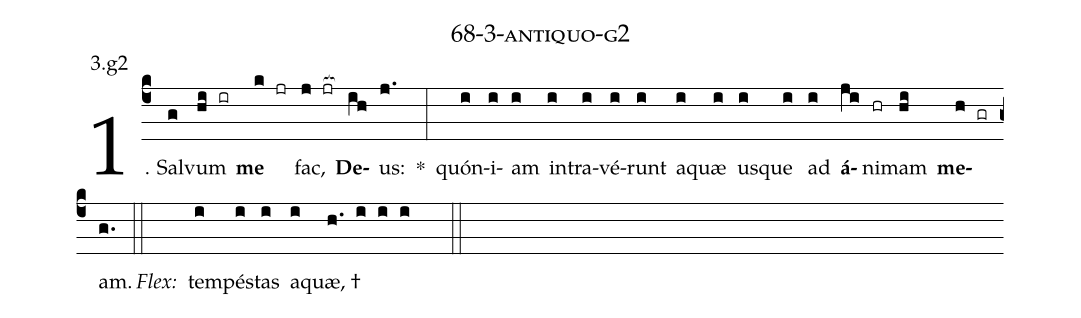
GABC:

name: 68-3-antiquo-g2;
annotation: 3.g2;
%%
(c4)1. Sal(g)vum(hi ir) <b>me</b>(k jr) fac,(j jr[ocb:1{]) <b>De</b>(ih[ocb:0}])us:(j.) *(:) quón(i)i(i)am(i) in(i)tra(i)vé(i)runt(i) a(i)quæ(i) us(i)que(i) ad(i) <b>á</b>(ji)ni(hr)mam(hi) <b>me</b>(h gr)am.(g.) (::)
<i>Flex:</i>()  tem(i)pés(i)tas(i) a(i)quæ, †(h. i i i  ::)
